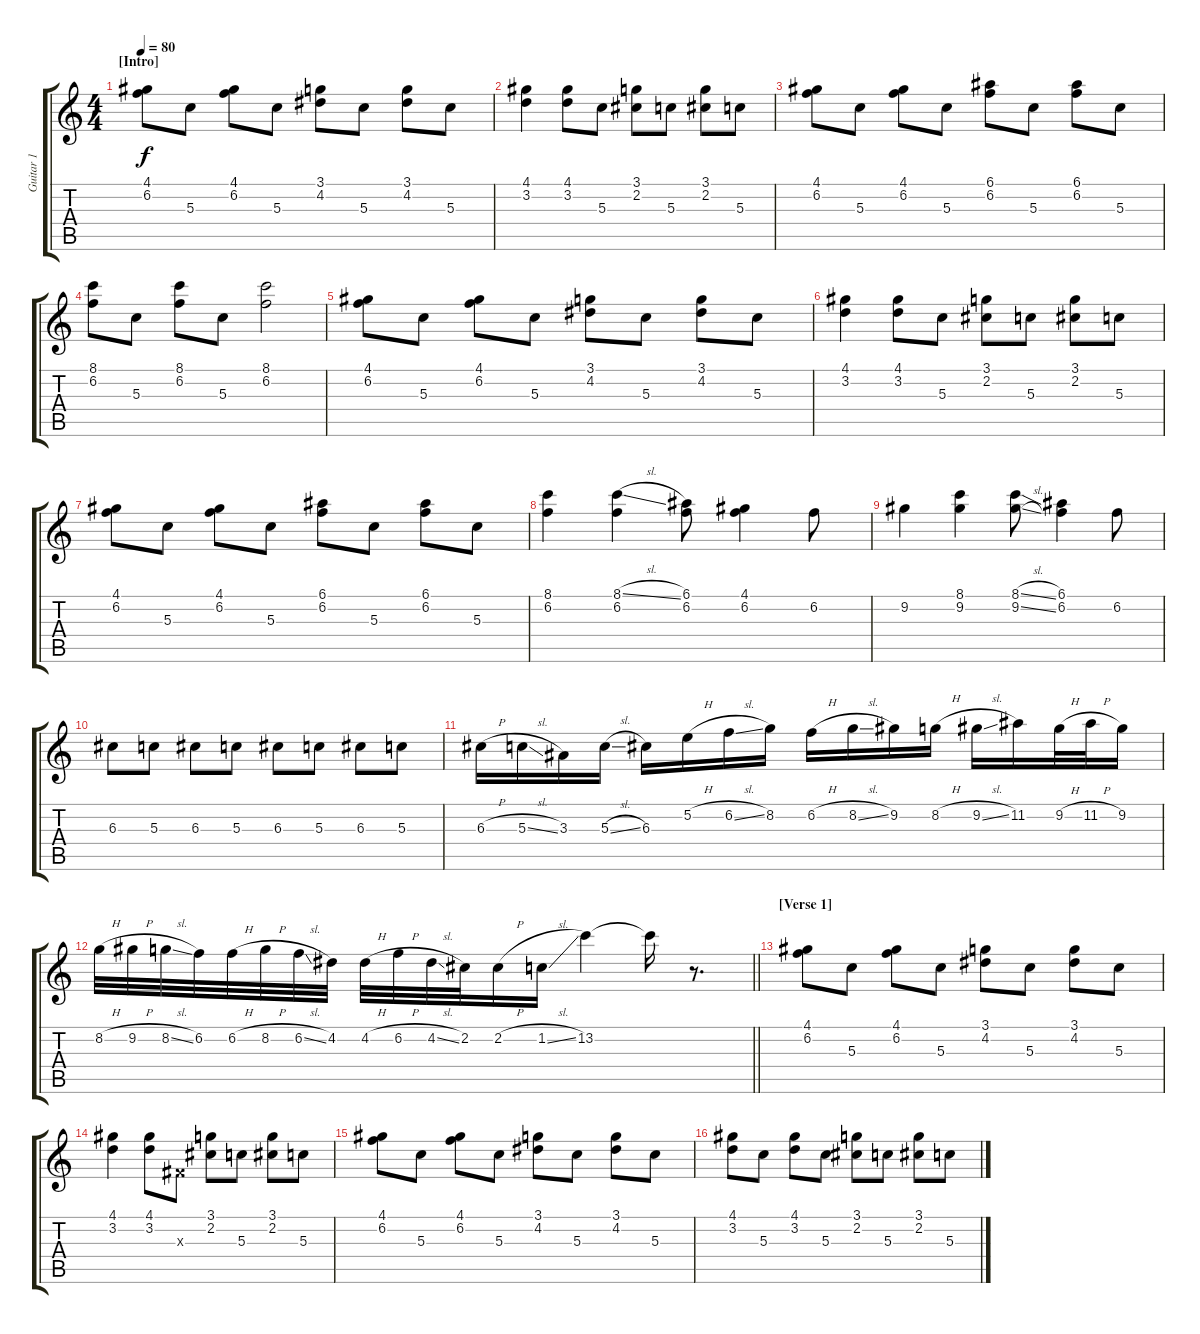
\track ("Guitar 1" "Guitar 1") {instrument electricguitarjazz}
\staff {score tabs}
\tuning (E4 B3 G3 D3 A2 E2) {hide}
\ts (4 4)
\section ("" "[Intro]")
\tempo 80
\clef g2
\ks c
(4.1 6.2).8{dy f instrument electricguitarjazz} 5.3.8 (4.1 6.2).8 5.3.8 (3.1 4.2).8 5.3.8 (3.1 4.2).8 5.3.8 |
(4.1 3.2).4 (4.1 3.2).8 5.3.8 (3.1 2.2).8 5.3.8 (3.1 2.2).8 5.3.8 |
(4.1 6.2).8 5.3.8 (4.1 6.2).8 5.3.8 (6.1 6.2).8 5.3.8 (6.1 6.2).8 5.3.8 |
(8.1 6.2).8 5.3.8 (8.1 6.2).8 5.3.8 (8.1 6.2).2 |
(4.1 6.2).8 5.3.8 (4.1 6.2).8 5.3.8 (3.1 4.2).8 5.3.8 (3.1 4.2).8 5.3.8 |
(4.1 3.2).4 (4.1 3.2).8 5.3.8 (3.1 2.2).8 5.3.8 (3.1 2.2).8 5.3.8 |
(4.1 6.2).8 5.3.8 (4.1 6.2).8 5.3.8 (6.1 6.2).8 5.3.8 (6.1 6.2).8 5.3.8 |
(8.1 6.2).4 (8.1{sl} 6.2).4 (6.1 6.2).8 (4.1 6.2).4 6.2.8 |
9.2.4 (8.1 9.2).4 (8.1{sl} 9.2{sl}).8 (6.1 6.2).4 6.2.8 |
6.3.8 5.3.8 6.3.8 5.3.8 6.3.8 5.3.8 6.3.8 5.3.8 |
6.3{h}.16 5.3{sl}.16 3.3.16 5.3{sl}.16 6.3.16 5.2{h}.16 6.2{sl}.16 8.2.16 6.2{h}.16 8.2{sl}.16 9.2.16 8.2{h}.16 9.2{sl}.16 11.2.16 9.2{h}.32 11.2{h}.32 9.2.16 |
\barLineRight lightlight
8.2{h}.32 9.2{h}.32 8.2{sl}.32 6.2.32 6.2{h}.32 8.2{h}.32 6.2{sl}.32 4.2.32 4.2{h}.32 6.2{h}.32 4.2{sl}.32 2.2.32 2.2{h}.16 1.2{sl}.16 13.2.4 13.2{t}.16 r.8{d} |
\section ("" "[Verse 1]")
(4.1 6.2).8 5.3.8 (4.1 6.2).8 5.3.8 (3.1 4.2).8 5.3.8 (3.1 4.2).8 5.3.8 |
(4.1 3.2).4 (4.1 3.2).8 -1.3{x}.8 (3.1 2.2).8 5.3.8 (3.1 2.2).8 5.3.8 |
(4.1 6.2).8 5.3.8 (4.1 6.2).8 5.3.8 (3.1 4.2).8 5.3.8 (3.1 4.2).8 5.3.8 |
(4.1 3.2).8 5.3.8 (4.1 3.2).8 5.3.8 (3.1 2.2).8 5.3.8 (3.1 2.2).8 5.3.8
